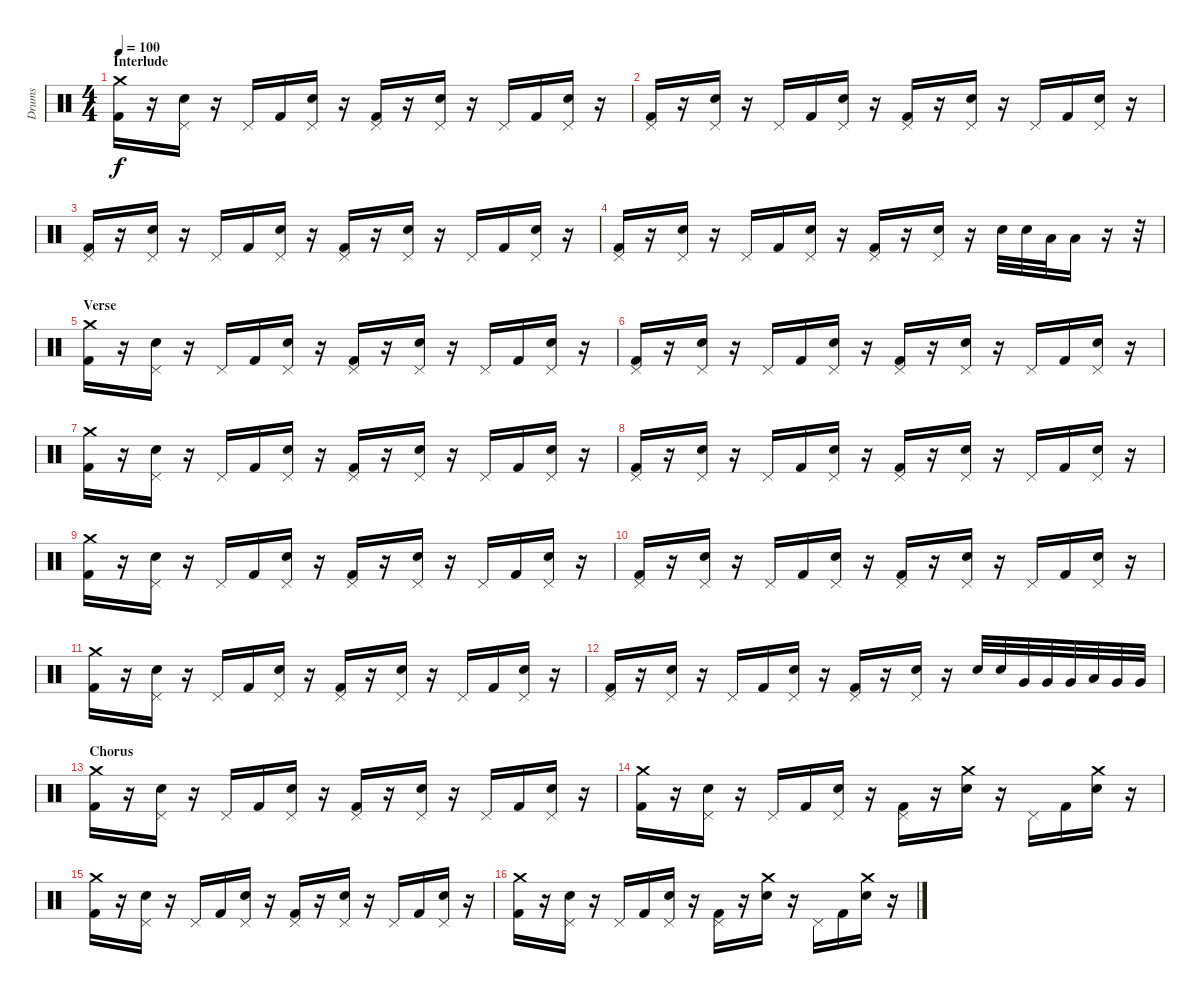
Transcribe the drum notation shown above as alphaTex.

\track ("Drums" "Drums") {instrument percussion}
\staff {score}
\articulation defaults
\ts (4 4)
\section ("" "Interlude")
\tempo 100
\clef neutral
\ks c
("Crash medium (hit)" "Kick (hit) 2").16{dy f} r.16 ("Pedal Hi-Hat (hit)" "Electric Snare (hit)").16 r.16 "Pedal Hi-Hat (hit)".16 "Kick (hit) 2".16 ("Pedal Hi-Hat (hit)" "Electric Snare (hit)").16 r.16 ("Pedal Hi-Hat (hit)" "Kick (hit) 2").16 r.16 ("Pedal Hi-Hat (hit)" "Electric Snare (hit)").16 r.16 "Pedal Hi-Hat (hit)".16 "Kick (hit) 2".16 ("Pedal Hi-Hat (hit)" "Electric Snare (hit)").16 r.16 |
("Pedal Hi-Hat (hit)" "Kick (hit) 2").16 r.16 ("Pedal Hi-Hat (hit)" "Electric Snare (hit)").16 r.16 "Pedal Hi-Hat (hit)".16 "Kick (hit) 2".16 ("Pedal Hi-Hat (hit)" "Electric Snare (hit)").16 r.16 ("Pedal Hi-Hat (hit)" "Kick (hit) 2").16 r.16 ("Pedal Hi-Hat (hit)" "Electric Snare (hit)").16 r.16 "Pedal Hi-Hat (hit)".16 "Kick (hit) 2".16 ("Pedal Hi-Hat (hit)" "Electric Snare (hit)").16 r.16 |
("Pedal Hi-Hat (hit)" "Kick (hit) 2").16 r.16 ("Pedal Hi-Hat (hit)" "Electric Snare (hit)").16 r.16 "Pedal Hi-Hat (hit)".16 "Kick (hit) 2".16 ("Pedal Hi-Hat (hit)" "Electric Snare (hit)").16 r.16 ("Pedal Hi-Hat (hit)" "Kick (hit) 2").16 r.16 ("Pedal Hi-Hat (hit)" "Electric Snare (hit)").16 r.16 "Pedal Hi-Hat (hit)".16 "Kick (hit) 2".16 ("Pedal Hi-Hat (hit)" "Electric Snare (hit)").16 r.16 |
("Pedal Hi-Hat (hit)" "Kick (hit) 2").16 r.16 ("Pedal Hi-Hat (hit)" "Electric Snare (hit)").16 r.16 "Pedal Hi-Hat (hit)".16 "Kick (hit) 2".16 ("Pedal Hi-Hat (hit)" "Electric Snare (hit)").16 r.16 ("Pedal Hi-Hat (hit)" "Kick (hit) 2").16 r.16 ("Pedal Hi-Hat (hit)" "Electric Snare (hit)").16 r.16 "Electric Snare (hit)".32 "Electric Snare (hit)".32 "Low Tom (hit)".32 "Low Floor Tom (hit)".16 r.16 r.32 |
\section ("" "Verse")
("Crash medium (hit)" "Kick (hit) 2").16 r.16 ("Pedal Hi-Hat (hit)" "Electric Snare (hit)").16 r.16 "Pedal Hi-Hat (hit)".16 "Kick (hit) 2".16 ("Pedal Hi-Hat (hit)" "Electric Snare (hit)").16 r.16 ("Pedal Hi-Hat (hit)" "Kick (hit) 2").16 r.16 ("Pedal Hi-Hat (hit)" "Electric Snare (hit)").16 r.16 "Pedal Hi-Hat (hit)".16 "Kick (hit) 2".16 ("Pedal Hi-Hat (hit)" "Electric Snare (hit)").16 r.16 |
("Pedal Hi-Hat (hit)" "Kick (hit) 2").16 r.16 ("Pedal Hi-Hat (hit)" "Electric Snare (hit)").16 r.16 "Pedal Hi-Hat (hit)".16 "Kick (hit) 2".16 ("Pedal Hi-Hat (hit)" "Electric Snare (hit)").16 r.16 ("Pedal Hi-Hat (hit)" "Kick (hit) 2").16 r.16 ("Pedal Hi-Hat (hit)" "Electric Snare (hit)").16 r.16 "Pedal Hi-Hat (hit)".16 "Kick (hit) 2".16 ("Pedal Hi-Hat (hit)" "Electric Snare (hit)").16 r.16 |
("Crash medium (hit)" "Kick (hit) 2").16 r.16 ("Pedal Hi-Hat (hit)" "Electric Snare (hit)").16 r.16 "Pedal Hi-Hat (hit)".16 "Kick (hit) 2".16 ("Pedal Hi-Hat (hit)" "Electric Snare (hit)").16 r.16 ("Pedal Hi-Hat (hit)" "Kick (hit) 2").16 r.16 ("Pedal Hi-Hat (hit)" "Electric Snare (hit)").16 r.16 "Pedal Hi-Hat (hit)".16 "Kick (hit) 2".16 ("Pedal Hi-Hat (hit)" "Electric Snare (hit)").16 r.16 |
("Pedal Hi-Hat (hit)" "Kick (hit) 2").16 r.16 ("Pedal Hi-Hat (hit)" "Electric Snare (hit)").16 r.16 "Pedal Hi-Hat (hit)".16 "Kick (hit) 2".16 ("Pedal Hi-Hat (hit)" "Electric Snare (hit)").16 r.16 ("Pedal Hi-Hat (hit)" "Kick (hit) 2").16 r.16 ("Pedal Hi-Hat (hit)" "Electric Snare (hit)").16 r.16 "Pedal Hi-Hat (hit)".16 "Kick (hit) 2".16 ("Pedal Hi-Hat (hit)" "Electric Snare (hit)").16 r.16 |
("Crash medium (hit)" "Kick (hit) 2").16 r.16 ("Pedal Hi-Hat (hit)" "Electric Snare (hit)").16 r.16 "Pedal Hi-Hat (hit)".16 "Kick (hit) 2".16 ("Pedal Hi-Hat (hit)" "Electric Snare (hit)").16 r.16 ("Pedal Hi-Hat (hit)" "Kick (hit) 2").16 r.16 ("Pedal Hi-Hat (hit)" "Electric Snare (hit)").16 r.16 "Pedal Hi-Hat (hit)".16 "Kick (hit) 2".16 ("Pedal Hi-Hat (hit)" "Electric Snare (hit)").16 r.16 |
("Pedal Hi-Hat (hit)" "Kick (hit) 2").16 r.16 ("Pedal Hi-Hat (hit)" "Electric Snare (hit)").16 r.16 "Pedal Hi-Hat (hit)".16 "Kick (hit) 2".16 ("Pedal Hi-Hat (hit)" "Electric Snare (hit)").16 r.16 ("Pedal Hi-Hat (hit)" "Kick (hit) 2").16 r.16 ("Pedal Hi-Hat (hit)" "Electric Snare (hit)").16 r.16 "Pedal Hi-Hat (hit)".16 "Kick (hit) 2".16 ("Pedal Hi-Hat (hit)" "Electric Snare (hit)").16 r.16 |
("Crash medium (hit)" "Kick (hit) 2").16 r.16 ("Pedal Hi-Hat (hit)" "Electric Snare (hit)").16 r.16 "Pedal Hi-Hat (hit)".16 "Kick (hit) 2".16 ("Pedal Hi-Hat (hit)" "Electric Snare (hit)").16 r.16 ("Pedal Hi-Hat (hit)" "Kick (hit) 2").16 r.16 ("Pedal Hi-Hat (hit)" "Electric Snare (hit)").16 r.16 "Pedal Hi-Hat (hit)".16 "Kick (hit) 2".16 ("Pedal Hi-Hat (hit)" "Electric Snare (hit)").16 r.16 |
("Pedal Hi-Hat (hit)" "Kick (hit) 2").16 r.16 ("Pedal Hi-Hat (hit)" "Electric Snare (hit)").16 r.16 "Pedal Hi-Hat (hit)".16 "Kick (hit) 2".16 ("Pedal Hi-Hat (hit)" "Electric Snare (hit)").16 r.16 ("Pedal Hi-Hat (hit)" "Kick (hit) 2").16 r.16 ("Pedal Hi-Hat (hit)" "Electric Snare (hit)").16 r.16 "Electric Snare (hit)".32 "Electric Snare (hit)".32 "Very Low Tom (hit)".32 "Very Low Tom (hit)".32 "Very Low Tom (hit)".32 "Low Tom (hit)".32 "Very Low Tom (hit)".32 "Very Low Tom (hit)".32 |
\section ("" "Chorus")
("Crash medium (hit)" "Kick (hit) 2").16 r.16 ("Pedal Hi-Hat (hit)" "Electric Snare (hit)").16 r.16 "Pedal Hi-Hat (hit)".16 "Kick (hit) 2".16 ("Pedal Hi-Hat (hit)" "Electric Snare (hit)").16 r.16 ("Pedal Hi-Hat (hit)" "Kick (hit) 2").16 r.16 ("Pedal Hi-Hat (hit)" "Electric Snare (hit)").16 r.16 "Pedal Hi-Hat (hit)".16 "Kick (hit) 2".16 ("Pedal Hi-Hat (hit)" "Electric Snare (hit)").16 r.16 |
("Crash medium (hit)" "Kick (hit) 2").16 r.16 ("Pedal Hi-Hat (hit)" "Electric Snare (hit)").16 r.16 "Pedal Hi-Hat (hit)".16 "Kick (hit) 2".16 ("Pedal Hi-Hat (hit)" "Electric Snare (hit)").16 r.16 ("Pedal Hi-Hat (hit)" "Kick (hit) 2").16 r.16 ("Crash medium (hit)" "Electric Snare (hit)").16 r.16 "Pedal Hi-Hat (hit)".16 "Kick (hit) 2".16 ("Crash medium (hit)" "Electric Snare (hit)").16 r.16 |
("Crash medium (hit)" "Kick (hit) 2").16 r.16 ("Pedal Hi-Hat (hit)" "Electric Snare (hit)").16 r.16 "Pedal Hi-Hat (hit)".16 "Kick (hit) 2".16 ("Pedal Hi-Hat (hit)" "Electric Snare (hit)").16 r.16 ("Pedal Hi-Hat (hit)" "Kick (hit) 2").16 r.16 ("Pedal Hi-Hat (hit)" "Electric Snare (hit)").16 r.16 "Pedal Hi-Hat (hit)".16 "Kick (hit) 2".16 ("Pedal Hi-Hat (hit)" "Electric Snare (hit)").16 r.16 |
("Crash medium (hit)" "Kick (hit) 2").16 r.16 ("Pedal Hi-Hat (hit)" "Electric Snare (hit)").16 r.16 "Pedal Hi-Hat (hit)".16 "Kick (hit) 2".16 ("Pedal Hi-Hat (hit)" "Electric Snare (hit)").16 r.16 ("Pedal Hi-Hat (hit)" "Kick (hit) 2").16 r.16 ("Crash medium (hit)" "Electric Snare (hit)").16 r.16 "Pedal Hi-Hat (hit)".16 "Kick (hit) 2".16 ("Crash medium (hit)" "Electric Snare (hit)").16 r.16
